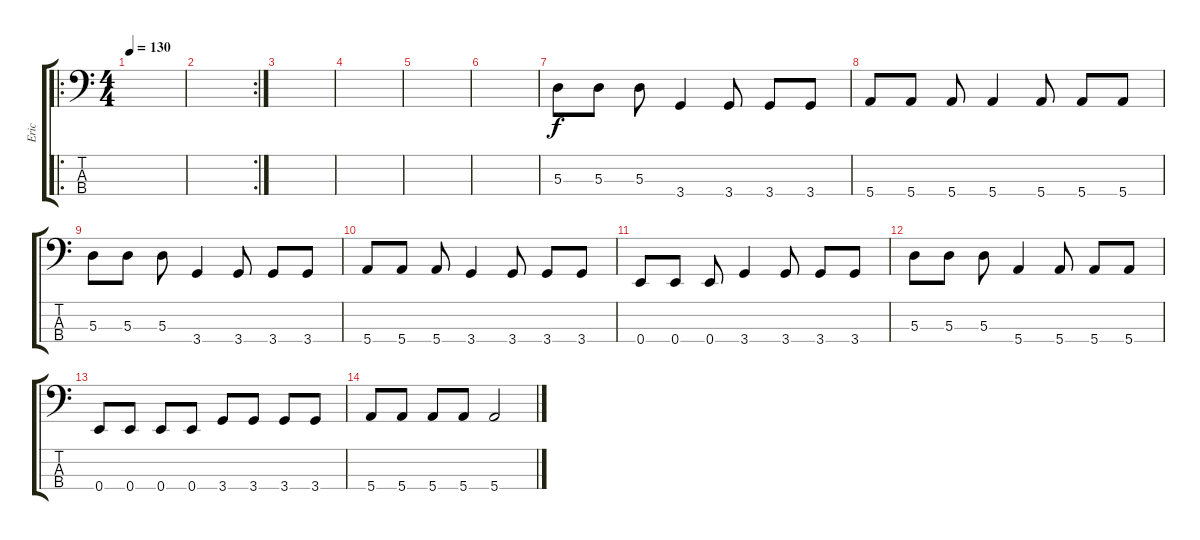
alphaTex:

\track ("Eric" "Eric") {instrument electricbassfinger}
\staff {score tabs}
\tuning (G2 D2 A1 E1) {hide}
\ro
\ts (4 4)
\tempo 130
\clef f4
\ks c
|
\rc 2
|
|
|
|
|
5.3.8 5.3.8 5.3.8 3.4.4 3.4.8 3.4.8 3.4.8 |
5.4.8 5.4.8 5.4.8 5.4.4 5.4.8 5.4.8 5.4.8 |
5.3.8 5.3.8 5.3.8 3.4.4 3.4.8 3.4.8 3.4.8 |
5.4.8 5.4.8 5.4.8 3.4.4 3.4.8 3.4.8 3.4.8 |
0.4.8 0.4.8 0.4.8 3.4.4 3.4.8 3.4.8 3.4.8 |
5.3.8 5.3.8 5.3.8 5.4.4 5.4.8 5.4.8 5.4.8 |
0.4.8 0.4.8 0.4.8 0.4.8 3.4.8 3.4.8 3.4.8 3.4.8 |
5.4.8 5.4.8 5.4.8 5.4.8 5.4.2
